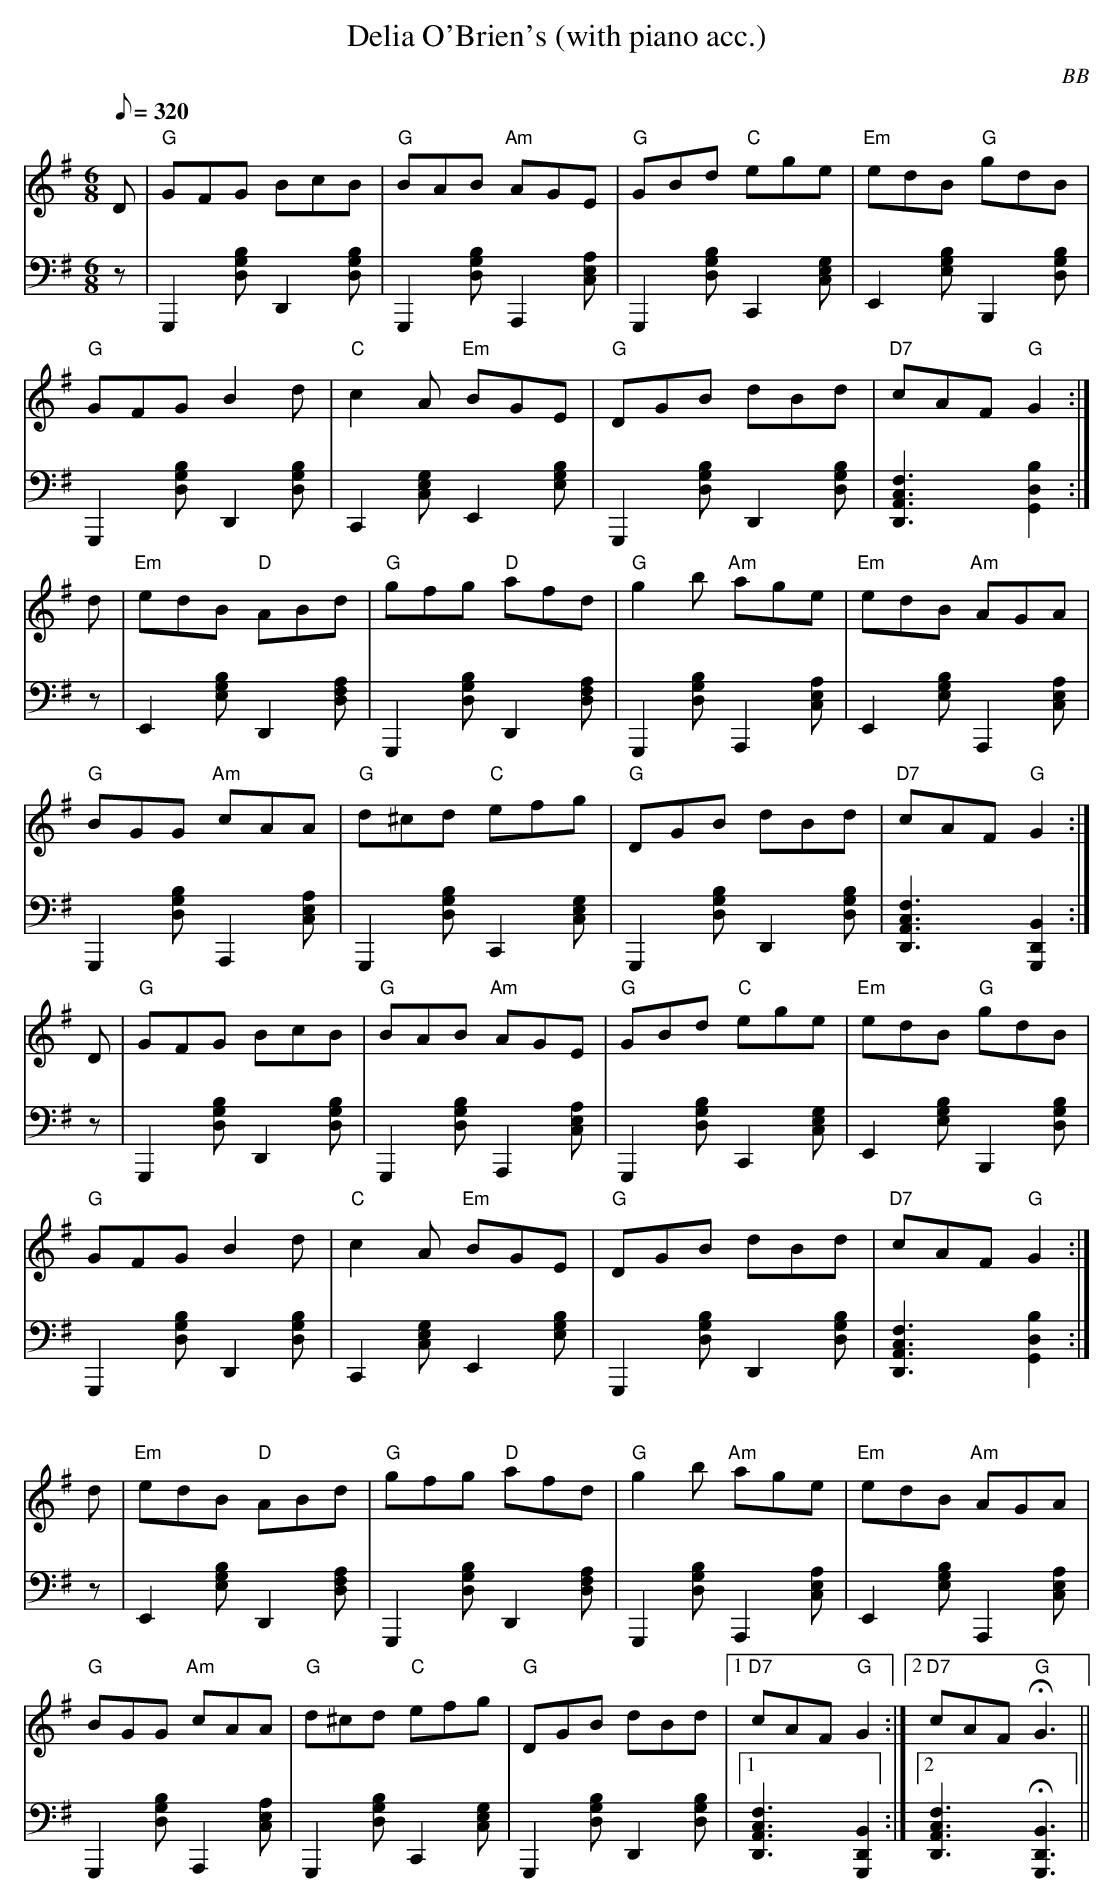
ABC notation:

X:1
T: Delia O'Brien's (with piano acc.)
C: BB
M: 6/8
L: 1/8
Q: 1/8=320
V: 1 program 1 21 %acc
V: 2 volume=70 program 1 00 clef=bass m=D
K: G
[V:1] D |"G"GFG BcB |"G"BAB "Am"AGE | "G"GBd "C"ege | "Em"edB "G"gdB |
[V:2] z|G,,2[GBD]D,2[GBD]|G,,2[GDB]A,,2[AEC]|G,,2[GDB]C,2[CGE]|E,2[EBG]B,,2[GDB]|
[V:1] "G"GFG B2 d | "C"c2 A "Em"BGE | "G"DGB dBd | "D7"cAF "G"G2 :|
[V:2] G,,2[GBD]D,2[GBD]|C,2[CGE]E,2[EBG]|G,,2[GBD]D,2[GBD]|[D,3A,3C3F3][G,2D2B2]:|
[V:1] d |"Em"edB "D"ABd | "G"gfg "D"afd | "G"g2 b "Am"age | "Em"edB "Am"AGA |
[V:2] z |E,2[EBG]D,2[AFD]|G,,2[GDB]D,2[AFD]|G,,2[GDB]A,,2[AEC]|E,2[EBG]A,,2[AEC]|
[V:1] "G"BGG "Am"cAA | "G"d^cd "C"efg | "G"DGB dBd |"D7"cAF "G"G2 :|
[V:2] G,,2[GDB]A,,2[AEC]|G,,2[GDB]C,2[CGE]|G,,2[GBD]D,2[GBD]|[D,3A,3C3F3][G,,2D,2B,2]:|
[V:1] D |"G"GFG BcB |"G"BAB "Am"AGE | "G"GBd "C"ege | "Em"edB "G"gdB |
[V:2] z|G,,2[GBD]D,2[GBD]|G,,2[GDB]A,,2[AEC]|G,,2[GDB]C,2[CGE]|E,2[EBG]B,,2[GDB]|
[V:1] "G"GFG B2 d | "C"c2 A "Em"BGE | "G"DGB dBd | "D7"cAF "G"G2 :|
[V:2] G,,2[GBD]D,2[GBD]|C,2[CGE]E,2[EBG]|G,,2[GBD]D,2[GBD]|[D,3A,3C3F3][G,2D2B2]:|
[V:1] d |"Em"edB "D"ABd | "G"gfg "D"afd | "G"g2 b "Am"age | "Em"edB "Am"AGA |
[V:2] z |E,2[EBG]D,2[AFD]|G,,2[GDB]D,2[AFD]|G,,2[GDB]A,,2[AEC]|E,2[EBG]A,,2[AEC]|
[V:1] "G"BGG "Am"cAA | "G"d^cd "C"efg | "G"DGB dBd |1 "D7"cAF "G"G2 :|2\
"D7"cAF "G"HG3 ||
[V:2] G,,2[GDB]A,,2[AEC]|G,,2[GDB]C,2[CGE]|G,,2[GBD]D,2[GBD]|1\
[D,3A,3C3F3][G,,2D,2B,2]:|2 [D,3A,3C3F3]H[G,,3D,3B,3]||
